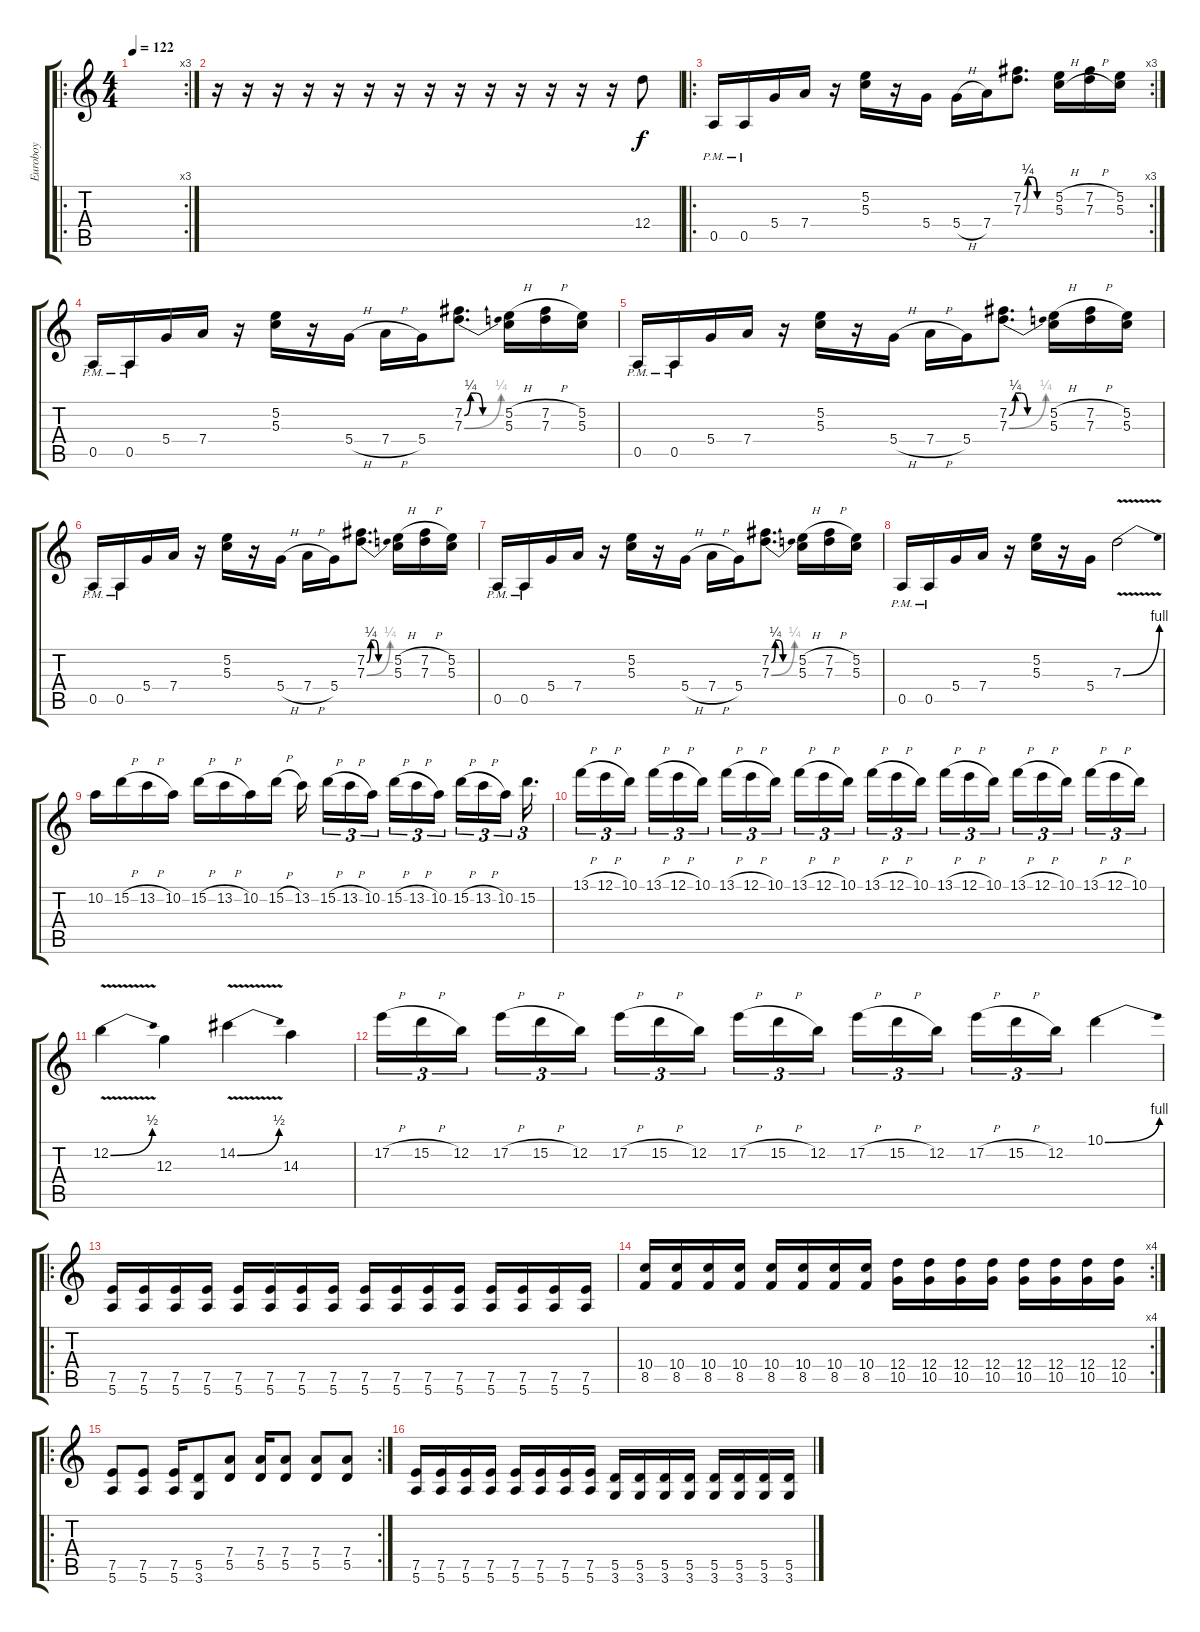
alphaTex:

\track ("Euroboy" "Euroboy") {instrument distortionguitar}
\staff {score tabs}
\tuning (E4 B3 G3 D3 A2 E2) {hide}
\ro
\rc 3
\ts (4 4)
\tempo 122
\clef g2
\ks c
|
r.16 r.16 r.16 r.16 r.16 r.16 r.16 r.16 r.16 r.16 r.16 r.16 r.16 r.16 12.4.8 |
\ro
\rc 3
0.5{pm}.16 0.5{pm}.16 5.4.16 7.4.16 r.16 (5.2 5.3).16 r.16 5.4.16 5.4{h}.16 7.4.16 (7.2{be (custom 0 0 10 1 20 1 30 0 60 0)} 7.3{be (custom 0 0 10 1 20 1 30 0 60 0)}).8{d} (5.2{h} 5.3{h}).16 (7.2{h} 7.3{h}).16 (5.2 5.3).16 |
0.5{pm}.16 0.5{pm}.16 5.4.16 7.4.16 r.16 (5.2 5.3).16 r.16 5.4{h}.16 7.4{h}.16 5.4.16 (7.2{be (custom 0 0 10 1 20 1 30 0 60 0)} 7.3{be (bend 0 0 60 1)}).8{d} (5.2{h} 5.3).16 (7.2{h} 7.3).16 (5.2 5.3).16 |
0.5{pm}.16 0.5{pm}.16 5.4.16 7.4.16 r.16 (5.2 5.3).16 r.16 5.4{h}.16 7.4{h}.16 5.4.16 (7.2{be (custom 0 0 10 1 20 1 30 0 60 0)} 7.3{be (bend 0 0 60 1)}).8{d} (5.2{h} 5.3).16 (7.2{h} 7.3).16 (5.2 5.3).16 |
0.5{pm}.16 0.5{pm}.16 5.4.16 7.4.16 r.16 (5.2 5.3).16 r.16 5.4{h}.16 7.4{h}.16 5.4.16 (7.2{be (custom 0 0 10 1 20 1 30 0 60 0)} 7.3{be (bend 0 0 60 1)}).8{d} (5.2{h} 5.3).16 (7.2{h} 7.3).16 (5.2 5.3).16 |
0.5{pm}.16 0.5{pm}.16 5.4.16 7.4.16 r.16 (5.2 5.3).16 r.16 5.4{h}.16 7.4{h}.16 5.4.16 (7.2{be (custom 0 0 10 1 20 1 30 0 60 0)} 7.3{be (bend 0 0 60 1)}).8{d} (5.2{h} 5.3).16 (7.2{h} 7.3).16 (5.2 5.3).16 |
0.5{pm}.16 0.5{pm}.16 5.4.16 7.4.16 r.16 (5.2 5.3).16 r.16 5.4.16 7.3{be (bend 0 0 60 4) v}.2 |
10.2.16 15.2{h}.16 13.2{h}.16 10.2.16 15.2{h}.16 13.2{h}.16 10.2.16 15.2{h}.16 13.2.16{beam splitsecondary} 15.2{h}.16{tu (3 2)} 13.2{h}.16{tu (3 2)} 10.2.16{tu (3 2) beam splitsecondary} 15.2{h}.16{tu (3 2)} 13.2{h}.16{tu (3 2)} 10.2.16{tu (3 2) beam splitsecondary} 15.2{h}.16{tu (3 2)} 13.2{h}.16{tu (3 2)} 10.2.16{tu (3 2) beam splitsecondary} 15.2.16{d tu (3 2)} |
13.1{h}.16{tu (3 2)} 12.1{h}.16{tu (3 2)} 10.1.16{tu (3 2) beam splitsecondary} 13.1{h}.16{tu (3 2)} 12.1{h}.16{tu (3 2)} 10.1.16{tu (3 2)} 13.1{h}.16{tu (3 2)} 12.1{h}.16{tu (3 2)} 10.1.16{tu (3 2) beam splitsecondary} 13.1{h}.16{tu (3 2)} 12.1{h}.16{tu (3 2)} 10.1.16{tu (3 2)} 13.1{h}.16{tu (3 2)} 12.1{h}.16{tu (3 2)} 10.1.16{tu (3 2) beam splitsecondary} 13.1{h}.16{tu (3 2)} 12.1{h}.16{tu (3 2)} 10.1.16{tu (3 2)} 13.1{h}.16{tu (3 2)} 12.1{h}.16{tu (3 2)} 10.1.16{tu (3 2) beam splitsecondary} 13.1{h}.16{tu (3 2)} 12.1{h}.16{tu (3 2)} 10.1.16{tu (3 2)} |
12.2{be (bend 0 0 60 2) v}.4 12.3.4 14.2{be (bend 0 0 60 2) v}.4 14.3.4 |
17.2{h}.16{tu (3 2)} 15.2{h}.16{tu (3 2)} 12.2.16{tu (3 2) beam splitsecondary} 17.2{h}.16{tu (3 2)} 15.2{h}.16{tu (3 2)} 12.2.16{tu (3 2)} 17.2{h}.16{tu (3 2)} 15.2{h}.16{tu (3 2)} 12.2.16{tu (3 2) beam splitsecondary} 17.2{h}.16{tu (3 2)} 15.2{h}.16{tu (3 2)} 12.2.16{tu (3 2)} 17.2{h}.16{tu (3 2)} 15.2{h}.16{tu (3 2)} 12.2.16{tu (3 2) beam splitsecondary} 17.2{h}.16{tu (3 2)} 15.2{h}.16{tu (3 2)} 12.2.16{tu (3 2)} 10.1{be (bend 0 0 60 4)}.4 |
\ro
(7.5 5.6).16 (7.5 5.6).16 (7.5 5.6).16 (7.5 5.6).16 (7.5 5.6).16 (7.5 5.6).16 (7.5 5.6).16 (7.5 5.6).16 (7.5 5.6).16 (7.5 5.6).16 (7.5 5.6).16 (7.5 5.6).16 (7.5 5.6).16 (7.5 5.6).16 (7.5 5.6).16 (7.5 5.6).16 |
\rc 4
(10.4 8.5).16 (10.4 8.5).16 (10.4 8.5).16 (10.4 8.5).16 (10.4 8.5).16 (10.4 8.5).16 (10.4 8.5).16 (10.4 8.5).16 (12.4 10.5).16 (12.4 10.5).16 (12.4 10.5).16 (12.4 10.5).16 (12.4 10.5).16 (12.4 10.5).16 (12.4 10.5).16 (12.4 10.5).16 |
\ro
\rc 2
(7.5 5.6).8 (7.5 5.6).8 (7.5 5.6).16 (5.5 3.6).8 (7.4 5.5).8 (7.4 5.5).16 (7.4 5.5).8 (7.4 5.5).8 (7.4 5.5).8 |
(7.5 5.6).16 (7.5 5.6).16 (7.5 5.6).16 (7.5 5.6).16 (7.5 5.6).16 (7.5 5.6).16 (7.5 5.6).16 (7.5 5.6).16 (5.5 3.6).16 (5.5 3.6).16 (5.5 3.6).16 (5.5 3.6).16 (5.5 3.6).16 (5.5 3.6).16 (5.5 3.6).16 (5.5 3.6).16
